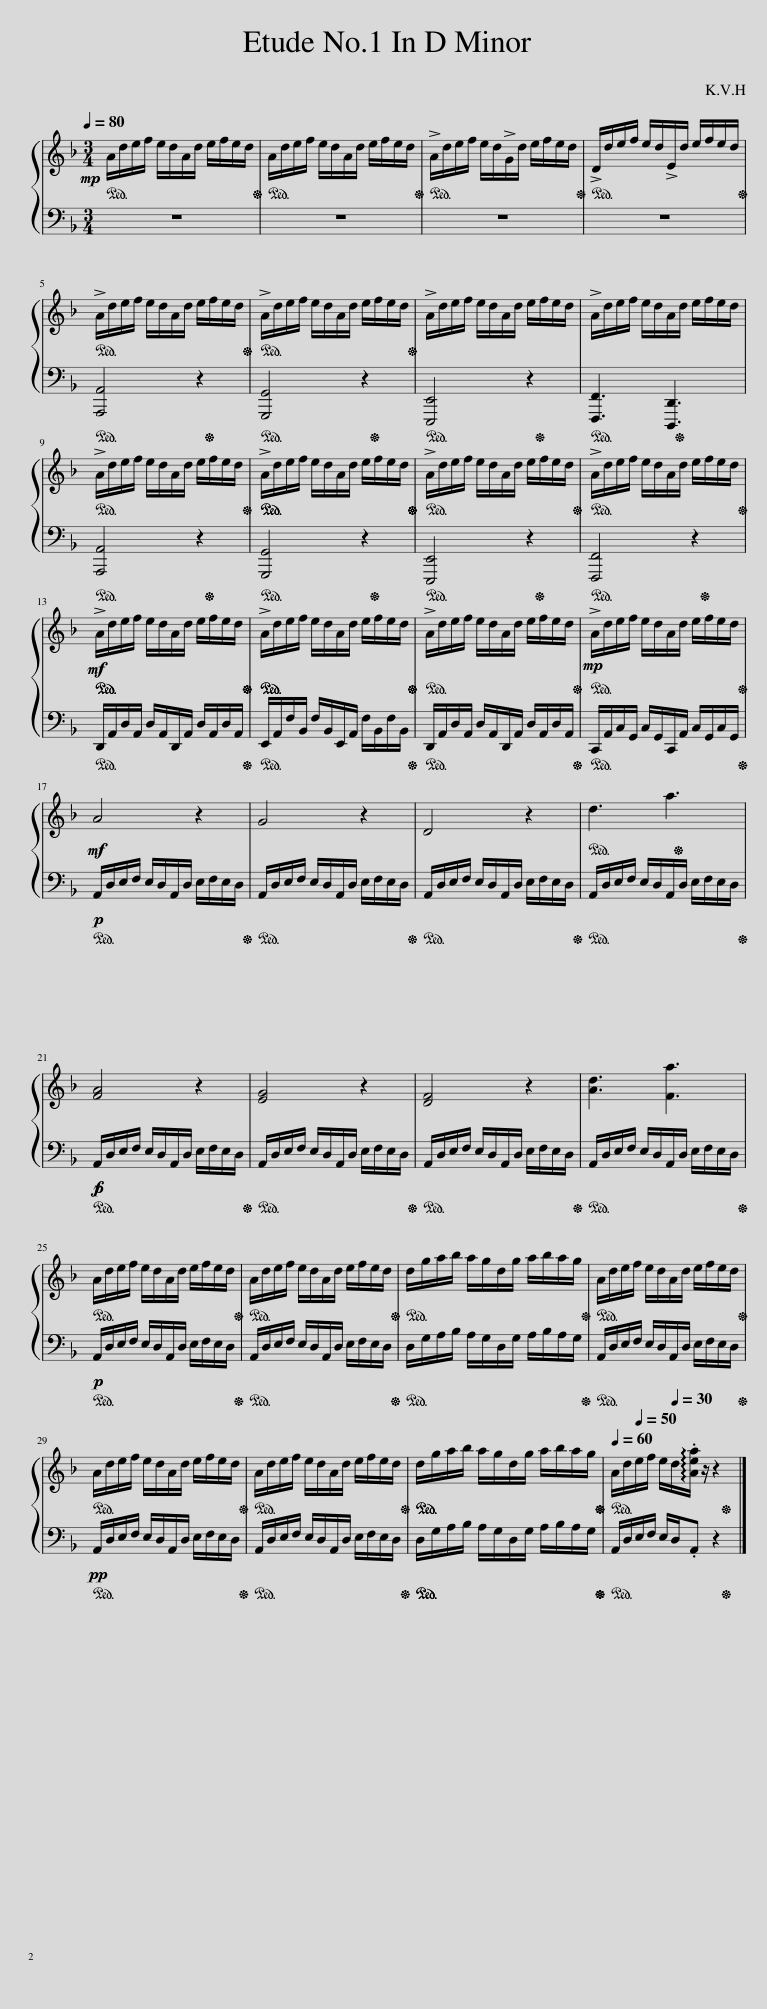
X:1
%%score { 1 | 2 }
L:1/8
Q:1/4=80
M:3/4
I:linebreak $
K:F
V:1 treble
V:2 bass
V:1
!mp!!ped! A/d/e/f/ e/d/A/d/ e/f/e/d/!ped-up! |!ped! A/d/e/f/ e/d/A/d/ e/f/e/d/!ped-up! |!ped! !>!A/d/e/f/ e/d/!>!G/d/ e/f/e/d/!ped-up! |!ped! !>!D/d/e/f/ e/d/!>!E/d/ e/f/e/d/!ped-up! |$!ped! !>!A/!ped!d/e/f/ e/d/A/d/ e/f/e/d/!ped-up! | %5
!ped! !>!A/!ped!d/e/f/ e/d/A/d/ e/f/e/d/!ped-up! | !>!A/!ped!d/e/f/ e/d/A/d/ e/f/e/d/!ped-up! | !>!A/!ped!d/e/f/ e/d/A/d/ e/f/e/d/!ped-up! |$!ped! !>!A/!ped!d/e/f/ e/d/A/d/ e/f/e/d/!ped-up! |!ped! !>!A/!ped!d/e/f/ e/d/A/d/ e/f/e/d/!ped-up! | %10
!ped! !>!A/!ped!d/e/f/ e/d/A/d/ e/f/e/d/!ped-up! |!ped! !>!A/!ped!d/e/f/ e/d/A/d/ e/f/e/d/!ped-up! |$!mf!!ped! !>!A/!ped!d/e/f/ e/d/A/d/ e/f/e/d/!ped-up! |!ped! !>!A/!ped!d/e/f/ e/d/A/d/ e/f/e/d/!ped-up! |!ped! !>!A/!ped!d/e/f/ e/d/A/d/ e/f/e/d/!ped-up! | %15
!mp!!ped! !>!A/!ped!d/e/f/ e/d/A/d/ e/f/e/d/!ped-up! |$!mf! A4!ped! z2!ped-up! | G4!ped! z2!ped-up! | D4!ped! z2!ped-up! |!ped! d3!ped! a3!ped-up! |$ %20
 [FA]4!ped! z2!ped-up! | [EG]4!ped! z2!ped-up! | [DF]4!ped! z2!ped-up! | [Ad]3!ped! [Fa]3!ped-up! |$!ped! A/!ped!d/e/f/ e/d/A/d/ e/f/e/d/!ped-up! | %25
!ped! A/!ped!d/e/f/ e/d/A/d/ e/f/e/d/!ped-up! |!ped! d/!ped!g/a/b/ a/g/d/g/ a/b/a/g/!ped-up! |!ped! A/!ped!d/e/f/ e/d/A/d/ e/f/e/d/!ped-up! |$!ped! A/!ped!d/e/f/ e/d/A/d/ e/f/e/d/!ped-up! |!ped! A/!ped!d/e/f/ e/d/A/d/ e/f/e/d/!ped-up! | %30
!ped! d/!ped!g/a/b/ a/g/d/g/ a/b/a/g/!ped-up! |[Q:1/4=60]!ped! A/!ped!d/[Q:1/4=50]e/f/ e/[Q:1/4=30]d/!arpeggio!.[Aea]/ z/ z2!ped-up! |] %32
V:2
 z6 | z6 | z6 | z6 |$ [A,,,A,,]4 z2 | %5
 [G,,,G,,]4 z2 | [E,,,E,,]4 z2 | [F,,,F,,]3 [D,,,D,,]3 |$ [A,,,A,,]4 z2 | [G,,,G,,]4 z2 | %10
 [E,,,E,,]4 z2 | [F,,,F,,]4 z2 |$ D,,/A,,/D,/A,,/ D,/A,,/D,,/A,,/ D,/A,,/D,/A,,/ | E,,/A,,/F,/B,,/ F,/B,,/E,,/A,,/ F,/B,,/F,/B,,/ | D,,/A,,/D,/A,,/ D,/A,,/D,,/A,,/ D,/A,,/D,/A,,/ | %15
 C,,/A,,/C,/G,,/ C,/G,,/C,,/A,,/ C,/G,,/C,/G,,/ |$!p! A,,/D,/E,/F,/ E,/D,/A,,/D,/ E,/F,/E,/D,/ | A,,/D,/E,/F,/ E,/D,/A,,/D,/ E,/F,/E,/D,/ | A,,/D,/E,/F,/ E,/D,/A,,/D,/ E,/F,/E,/D,/ | A,,/D,/E,/F,/ E,/D,/A,,/D,/ E,/F,/E,/D,/ |$ %20
!f!!p! A,,/D,/E,/F,/ E,/D,/A,,/D,/ E,/F,/E,/D,/ | A,,/D,/E,/F,/ E,/D,/A,,/D,/ E,/F,/E,/D,/ | A,,/D,/E,/F,/ E,/D,/A,,/D,/ E,/F,/E,/D,/ | A,,/D,/E,/F,/ E,/D,/A,,/D,/ E,/F,/E,/D,/ |$!p! A,,/D,/E,/F,/ E,/D,/A,,/D,/ E,/F,/E,/D,/ | %25
 A,,/D,/E,/F,/ E,/D,/A,,/D,/ E,/F,/E,/D,/ | D,/G,/A,/B,/ A,/G,/D,/G,/ A,/B,/A,/G,/ | A,,/D,/E,/F,/ E,/D,/A,,/D,/ E,/F,/E,/D,/ |$!pp! A,,/D,/E,/F,/ E,/D,/A,,/D,/ E,/F,/E,/D,/ | A,,/D,/E,/F,/ E,/D,/A,,/D,/ E,/F,/E,/D,/ | %30
 D,/G,/A,/B,/ A,/G,/D,/G,/ A,/B,/A,/G,/ | A,,/D,/E,/F,/ E,/D,/.A,, z2 |] %32
